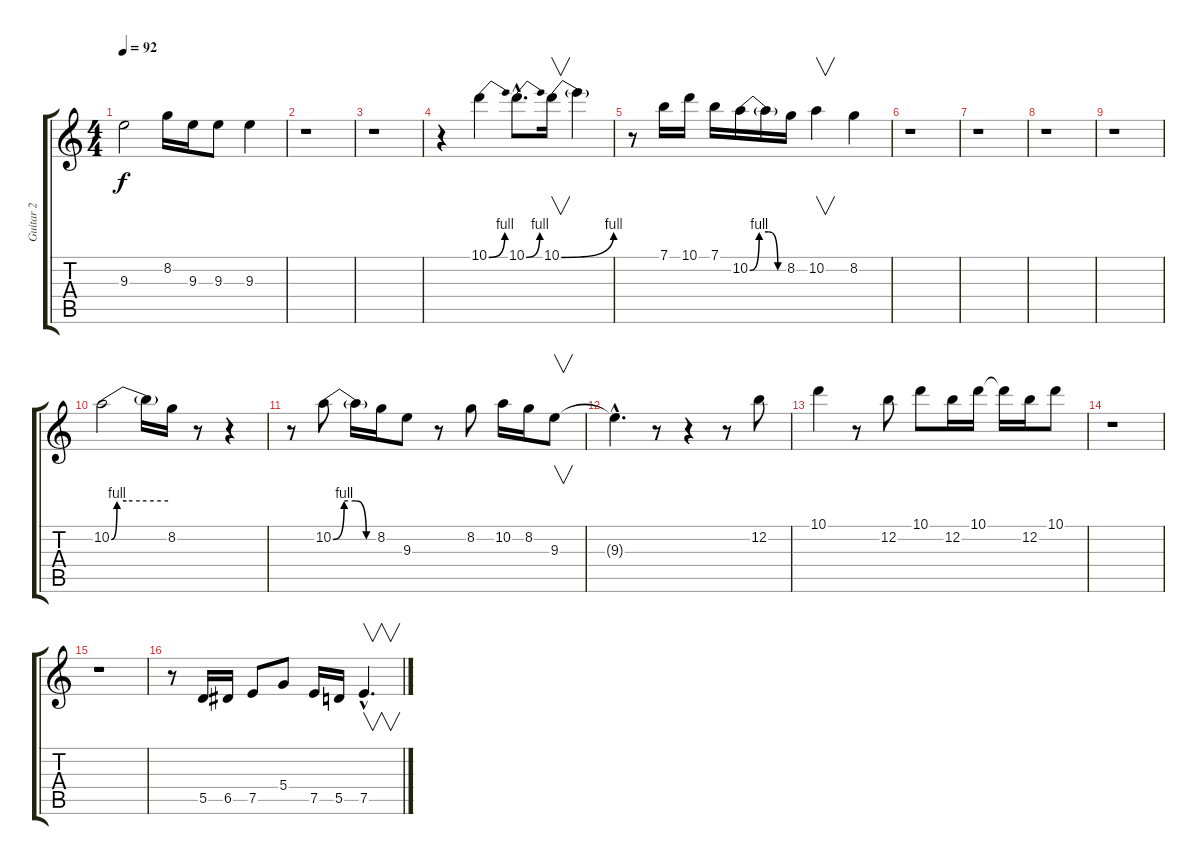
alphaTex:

\track ("Guitar 2" "Guitar 2") {instrument overdrivenguitar}
\staff {score tabs}
\tuning (E4 B3 G3 D3 A2 E2) {hide}
\ts (4 4)
\tempo 92
\clef g2
\ks c
9.3{t}.2{dy f} 8.2.16 9.3.16 9.3.8 9.3.4 |
r.1 |
r.1 |
r.4 10.1{be (bend 0 0 60 4)}.4 10.1{be (bend 0 0 60 4) hac}.8{d} 10.1{be (bend 0 0 60 4)}.16{v} 10.1{t}.4 |
r.8 7.1.16 10.1.16 7.1.16 10.2{be (custom 0 0 15 4 30 4 45 0 60 0)}.16 10.2{t}.16 8.2.16 10.2.4{v} 8.2.4 |
r.1 |
r.1 |
r.1 |
r.1 |
10.2{be (custom 0 0 6 4 16 4 30 4 60 4)}.2 10.2{t}.16 8.2.16 r.8 r.4 |
r.8 10.2{be (custom 0 0 15 4 30 4 45 0 60 0)}.8 10.2{t}.16 8.2.16 9.3.8 r.8 8.2.8 10.2.16 8.2.16 9.3.8{v} |
9.3{hac t}.4{d} r.8 r.4 r.8 12.2.8 |
10.1.4 r.8 12.2.8 10.1.8 12.2.16 10.1.16 10.1{t}.16 12.2.16 10.1.8 |
r.1 |
r.1 |
r.8 5.5.16 6.5.16 7.5.8 5.4.8 7.5.16 5.5.16 7.5{hac}.4{v d}
